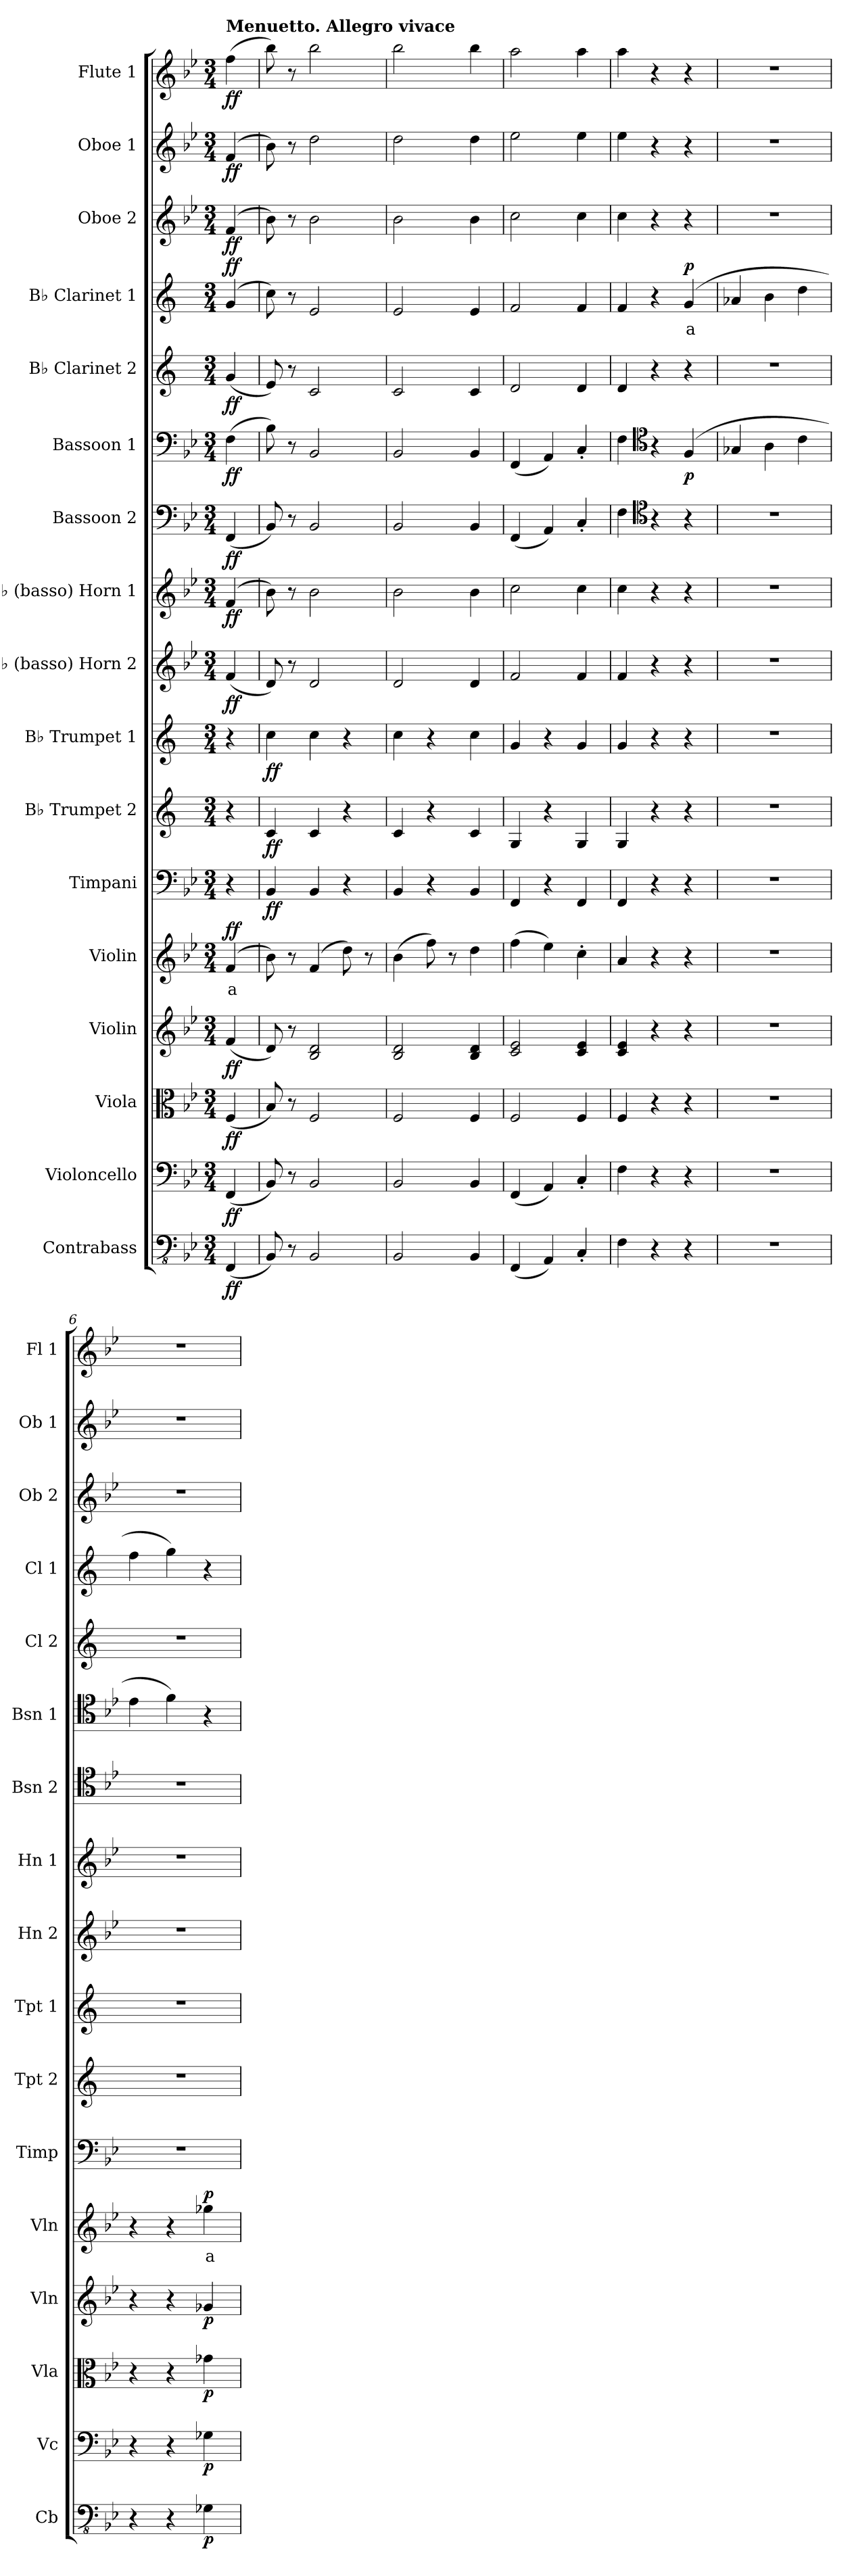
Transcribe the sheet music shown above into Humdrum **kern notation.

**kern	**dynam	**kern	**dynam	**kern	**dynam	**kern	**dynam	**kern	**text	**dynam	**kern	**dynam	**kern	**dynam	**kern	**dynam	**kern	**dynam	**kern	**dynam	**kern	**dynam	**kern	**dynam	**kern	**dynam	**kern	**text	**dynam	**kern	**dynam	**kern	**dynam	**kern	**dynam
*part17	*part17	*part16	*part16	*part15	*part15	*part14	*part14	*part13	*part13	*part13	*part12	*part12	*part11	*part11	*part10	*part10	*part9	*part9	*part8	*part8	*part7	*part7	*part6	*part6	*part5	*part5	*part4	*part4	*part4	*part3	*part3	*part2	*part2	*part1	*part1
*staff17	*staff17	*staff16	*staff16	*staff15	*staff15	*staff14	*staff14	*staff13	*staff13	*staff13	*staff12	*staff12	*staff11	*staff11	*staff10	*staff10	*staff9	*staff9	*staff8	*staff8	*staff7	*staff7	*staff6	*staff6	*staff5	*staff5	*staff4	*staff4	*staff4	*staff3	*staff3	*staff2	*staff2	*staff1	*staff1
*I"Contrabass	*	*I"Violoncello	*	*I"Viola	*	*I"Violin	*	*I"Violin	*	*	*I"Timpani	*	*I"B♭ Trumpet 2	*	*I"B♭ Trumpet 1	*	*I"B♭ (basso) Horn 2	*	*I"B♭ (basso) Horn 1	*	*I"Bassoon 2	*	*I"Bassoon 1	*	*I"B♭ Clarinet 2	*	*I"B♭ Clarinet 1	*	*	*I"Oboe 2	*	*I"Oboe 1	*	*I"Flute 1	*
*I'Cb	*	*I'Vc	*	*I'Vla	*	*I'Vln	*	*I'Vln	*	*	*I'Timp	*	*I'Tpt 2	*	*I'Tpt 1	*	*I'Hn 2	*	*I'Hn 1	*	*I'Bsn 2	*	*I'Bsn 1	*	*I'Cl 2	*	*I'Cl 1	*	*	*I'Ob 2	*	*I'Ob 1	*	*I'Fl 1	*
*clefFv4	*	*clefF4	*	*clefC3	*	*clefG2	*	*clefG2	*	*	*clefF4	*	*clefG2	*	*clefG2	*	*clefG2	*	*clefG2	*	*clefF4	*	*clefF4	*	*clefG2	*	*clefG2	*	*	*clefG2	*	*clefG2	*	*clefG2	*
*	*	*	*	*	*	*	*	*	*	*	*	*	*ITrd1c2	*	*ITrd1c2	*	*ITrd8c14	*	*ITrd8c14	*	*	*	*	*	*ITrd1c2	*	*ITrd1c2	*	*	*	*	*	*	*	*
*k[b-e-]	*	*k[b-e-]	*	*k[b-e-]	*	*k[b-e-]	*	*k[b-e-]	*	*	*k[b-e-]	*	*k[b-e-]	*	*k[b-e-]	*	*k[b-e-]	*	*k[b-e-]	*	*k[b-e-]	*	*k[b-e-]	*	*k[b-e-]	*	*k[b-e-]	*	*	*k[b-e-]	*	*k[b-e-]	*	*k[b-e-]	*
*M3/4	*	*M3/4	*	*M3/4	*	*M3/4	*	*M3/4	*	*	*M3/4	*	*M3/4	*	*M3/4	*	*M3/4	*	*M3/4	*	*M3/4	*	*M3/4	*	*M3/4	*	*M3/4	*	*	*M3/4	*	*M3/4	*	*M3/4	*
*MM300	*	*MM300	*	*MM300	*	*MM300	*	*MM300	*	*	*MM300	*	*MM300	*	*MM300	*	*MM300	*	*MM300	*	*MM300	*	*MM300	*	*MM300	*	*MM300	*	*	*MM300	*	*MM300	*	*MM300	*
=	=	=	=	=	=	=	=	=	=	=	=	=	=	=	=	=	=	=	=	=	=	=	=	=	=	=	=	=	=	=	=	=	=	=	=
!	!	!	!	!	!	!	!	!	!	!	!	!	!	!	!	!	!	!	!	!	!	!	!	!	!	!	!	!	!	!	!	!	!	!LO:TX:a:B:t=Menuetto. Allegro vivace	!
!	!LO:DY:b	!	!LO:DY:b	!	!LO:DY:b	!	!LO:DY:b	!	!LO:LY:b:color=#FF0000	!LO:DY:b	!	!	!	!	!	!	!	!LO:DY:b	!	!LO:DY:b	!	!LO:DY:b	!	!LO:DY:b	!	!LO:DY:b	!	!	!LO:DY:b	!	!LO:DY:b	!	!LO:DY:b	!	!LO:DY:b
(<4FFF/	ff	(<4FF/	ff	(<4F/	ff	(<4f/	ff	(<4f/	a	ff	4r	.	4r	.	4r	.	(<4F/	ff	(<4F/	ff	(<4FF/	ff	(>4F\	ff	(<4f/	ff	(<4f/	.	ff	(<4f/	ff	(<4f/	ff	(>4ff\	ff
=1	=1	=1	=1	=1	=1	=1	=1	=1	=1	=1	=1	=1	=1	=1	=1	=1	=1	=1	=1	=1	=1	=1	=1	=1	=1	=1	=1	=1	=1	=1	=1	=1	=1	=1	=1
!	!	!	!	!	!	!	!	!	!	!	!	!LO:DY:b	!	!LO:DY:b	!	!LO:DY:b	!	!	!	!	!	!	!	!	!	!	!	!	!	!	!	!	!	!	!
8BBB-/)	.	8BB-/)	.	8B-/)	.	8d/)	.	8b-\)	.	.	4BB-/	ff	4B-/	ff	4b-\	ff	8D/)	.	8B-\)	.	8BB-/)	.	8B-\)	.	8d/)	.	8b-\)	.	.	8b-\)	.	8b-\)	.	8bb-\)	.
8r	.	8r	.	8r	.	8r	.	8r	.	.	.	.	.	.	.	.	8r	.	8r	.	8r	.	8r	.	8r	.	8r	.	.	8r	.	8r	.	8r	.
2BBB-/	.	2BB-/	.	2F/	.	2B-/ 2d/	.	(>4f/	.	.	4BB-/	.	4B-/	.	4b-\	.	2D/	.	2B-\	.	2BB-/	.	2BB-/	.	2B-/	.	2d/	.	.	2b-\	.	2dd\	.	2bb-\	.
.	.	.	.	.	.	.	.	8dd\)	.	.	4r	.	4r	.	4r	.	.	.	.	.	.	.	.	.	.	.	.	.	.	.	.	.	.	.	.
.	.	.	.	.	.	.	.	8r	.	.	.	.	.	.	.	.	.	.	.	.	.	.	.	.	.	.	.	.	.	.	.	.	.	.	.
=2	=2	=2	=2	=2	=2	=2	=2	=2	=2	=2	=2	=2	=2	=2	=2	=2	=2	=2	=2	=2	=2	=2	=2	=2	=2	=2	=2	=2	=2	=2	=2	=2	=2	=2	=2
2BBB-/	.	2BB-/	.	2F/	.	2B-/ 2d/	.	(>4b-\	.	.	4BB-/	.	4B-/	.	4b-\	.	2D/	.	2B-\	.	2BB-/	.	2BB-/	.	2B-/	.	2d/	.	.	2b-\	.	2dd\	.	2bb-\	.
.	.	.	.	.	.	.	.	8ff\)	.	.	4r	.	4r	.	4r	.	.	.	.	.	.	.	.	.	.	.	.	.	.	.	.	.	.	.	.
.	.	.	.	.	.	.	.	8r	.	.	.	.	.	.	.	.	.	.	.	.	.	.	.	.	.	.	.	.	.	.	.	.	.	.	.
4BBB-/	.	4BB-/	.	4F/	.	4B-/ 4d/	.	4dd\	.	.	4BB-/	.	4B-/	.	4b-\	.	4D/	.	4B-\	.	4BB-/	.	4BB-/	.	4B-/	.	4d/	.	.	4b-\	.	4dd\	.	4bb-\	.
=3	=3	=3	=3	=3	=3	=3	=3	=3	=3	=3	=3	=3	=3	=3	=3	=3	=3	=3	=3	=3	=3	=3	=3	=3	=3	=3	=3	=3	=3	=3	=3	=3	=3	=3	=3
(<4FFF/	.	(<4FF/	.	2F/	.	2c/ 2e-/	.	(>4ff\	.	.	4FF/	.	4F/	.	4f/	.	2F/	.	2c\	.	(<4FF/	.	(<4FF/	.	2c/	.	2e-/	.	.	2cc\	.	2ee-\	.	2aa\	.
4AAA/)	.	4AA/)	.	.	.	.	.	4ee-\)	.	.	4r	.	4r	.	4r	.	.	.	.	.	4AA/)	.	4AA/)	.	.	.	.	.	.	.	.	.	.	.	.
4CC'/	.	4C'/	.	4F/	.	4c/ 4e-/	.	4cc'\	.	.	4FF/	.	4F/	.	4f/	.	4F/	.	4c\	.	4C'/	.	4C'/	.	4c/	.	4e-/	.	.	4cc\	.	4ee-\	.	4aa\	.
=4	=4	=4	=4	=4	=4	=4	=4	=4	=4	=4	=4	=4	=4	=4	=4	=4	=4	=4	=4	=4	=4	=4	=4	=4	=4	=4	=4	=4	=4	=4	=4	=4	=4	=4	=4
4FF\	.	4F\	.	4F/	.	4c/ 4e-/	.	4a/	.	.	4FF/	.	4F/	.	4f/	.	4F/	.	4c\	.	4F\	.	4F\	.	4c/	.	4e-/	.	.	4cc\	.	4ee-\	.	4aa\	.
*	*	*	*	*	*	*	*	*	*	*	*	*	*	*	*	*	*	*	*	*	*clefC4	*	*clefC4	*	*	*	*	*	*	*	*	*	*	*	*
4r	.	4r	.	4r	.	4r	.	4r	.	.	4r	.	4r	.	4r	.	4r	.	4r	.	4r	.	4r	.	4r	.	4r	.	.	4r	.	4r	.	4r	.
!	!	!	!	!	!	!	!	!	!	!	!	!	!	!	!	!	!	!	!	!	!	!	!	!LO:DY:b	!	!	!	!LO:LY:b:color=#FF0000	!LO:DY:b	!	!	!	!	!	!
4r	.	4r	.	4r	.	4r	.	4r	.	.	4r	.	4r	.	4r	.	4r	.	4r	.	4r	.	(>4F/	p	4r	.	(>4f/	a	p	4r	.	4r	.	4r	.
=5	=5	=5	=5	=5	=5	=5	=5	=5	=5	=5	=5	=5	=5	=5	=5	=5	=5	=5	=5	=5	=5	=5	=5	=5	=5	=5	=5	=5	=5	=5	=5	=5	=5	=5	=5
2.r	.	2.r	.	2.r	.	2.r	.	2.r	.	.	2.r	.	2.r	.	2.r	.	2.r	.	2.r	.	2.r	.	4G-X/	.	2.r	.	4g-X/	.	.	2.r	.	2.r	.	2.r	.
.	.	.	.	.	.	.	.	.	.	.	.	.	.	.	.	.	.	.	.	.	.	.	4A\	.	.	.	4a\	.	.	.	.	.	.	.	.
.	.	.	.	.	.	.	.	.	.	.	.	.	.	.	.	.	.	.	.	.	.	.	4c\	.	.	.	4cc\	.	.	.	.	.	.	.	.
=6	=6	=6	=6	=6	=6	=6	=6	=6	=6	=6	=6	=6	=6	=6	=6	=6	=6	=6	=6	=6	=6	=6	=6	=6	=6	=6	=6	=6	=6	=6	=6	=6	=6	=6	=6
4r	.	4r	.	4r	.	4r	.	4r	.	.	2.r	.	2.r	.	2.r	.	2.r	.	2.r	.	2.r	.	4e-\	.	2.r	.	4ee-\	.	.	2.r	.	2.r	.	2.r	.
4r	.	4r	.	4r	.	4r	.	4r	.	.	.	.	.	.	.	.	.	.	.	.	.	.	4f\)	.	.	.	4ff\)	.	.	.	.	.	.	.	.
!	!LO:DY:b	!	!LO:DY:b	!	!LO:DY:b	!	!LO:DY:b	!	!LO:LY:b:color=#FF0000	!LO:DY:b	!	!	!	!	!	!	!	!	!	!	!	!	!	!	!	!	!	!	!	!	!	!	!	!	!
4GG-X\	p	4G-X\	p	4g-X\	p	4g-X/	p	4gg-X\	a	p	.	.	.	.	.	.	.	.	.	.	.	.	4r	.	.	.	4r	.	.	.	.	.	.	.	.
=	=	=	=	=	=	=	=	=	=	=	=	=	=	=	=	=	=	=	=	=	=	=	=	=	=	=	=	=	=	=	=	=	=	=	=
*-	*-	*-	*-	*-	*-	*-	*-	*-	*-	*-	*-	*-	*-	*-	*-	*-	*-	*-	*-	*-	*-	*-	*-	*-	*-	*-	*-	*-	*-	*-	*-	*-	*-	*-	*-
